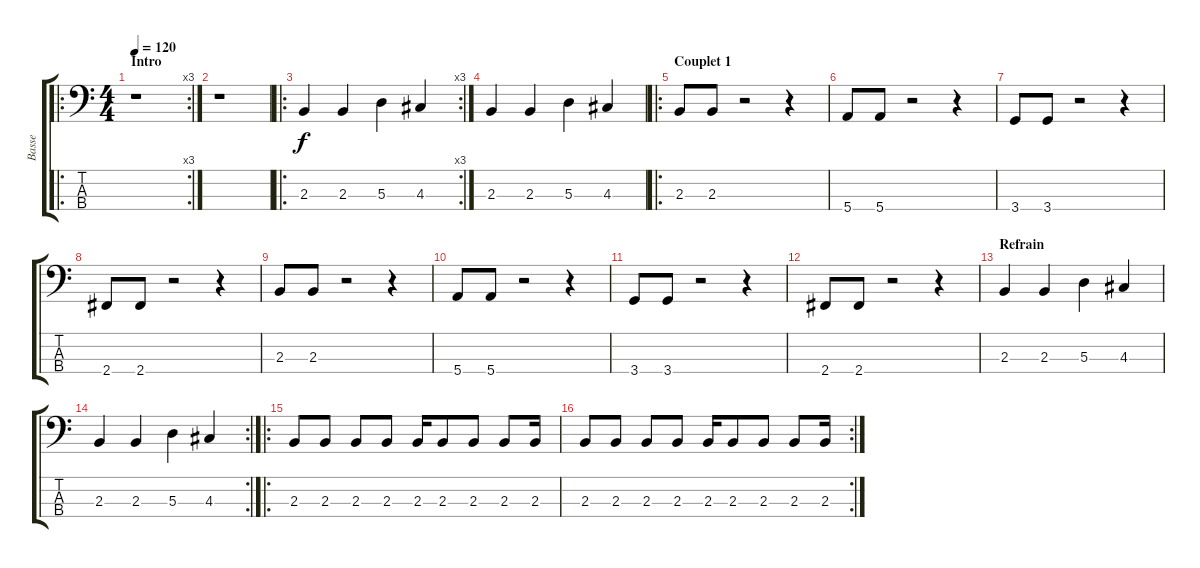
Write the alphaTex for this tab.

\track ("Basse" "Basse") {instrument electricbassfinger}
\staff {score tabs}
\tuning (G2 D2 A1 E1) {hide}
\ro
\rc 3
\ts (4 4)
\section ("" "Intro")
\tempo 120
\clef f4
\ks c
r.1{dy f instrument electricbassfinger} |
r.1 |
\ro
\rc 3
2.3.4 2.3.4 5.3.4 4.3.4 |
2.3.4 2.3.4 5.3.4 4.3.4 |
\ro
\section ("" "Couplet 1")
2.3.8 2.3.8 r.2 r.4 |
5.4.8 5.4.8 r.2 r.4 |
3.4.8 3.4.8 r.2 r.4 |
2.4.8 2.4.8 r.2 r.4 |
2.3.8 2.3.8 r.2 r.4 |
5.4.8 5.4.8 r.2 r.4 |
3.4.8 3.4.8 r.2 r.4 |
2.4.8 2.4.8 r.2 r.4 |
\section ("" "Refrain")
2.3.4 2.3.4 5.3.4 4.3.4 |
\rc 2
2.3.4 2.3.4 5.3.4 4.3.4 |
\ro
2.3.8 2.3.8 2.3.8 2.3.8 2.3.16 2.3.8 2.3.8 2.3.8 2.3.16 |
\rc 2
2.3.8 2.3.8 2.3.8 2.3.8 2.3.16 2.3.8 2.3.8 2.3.8 2.3.16
